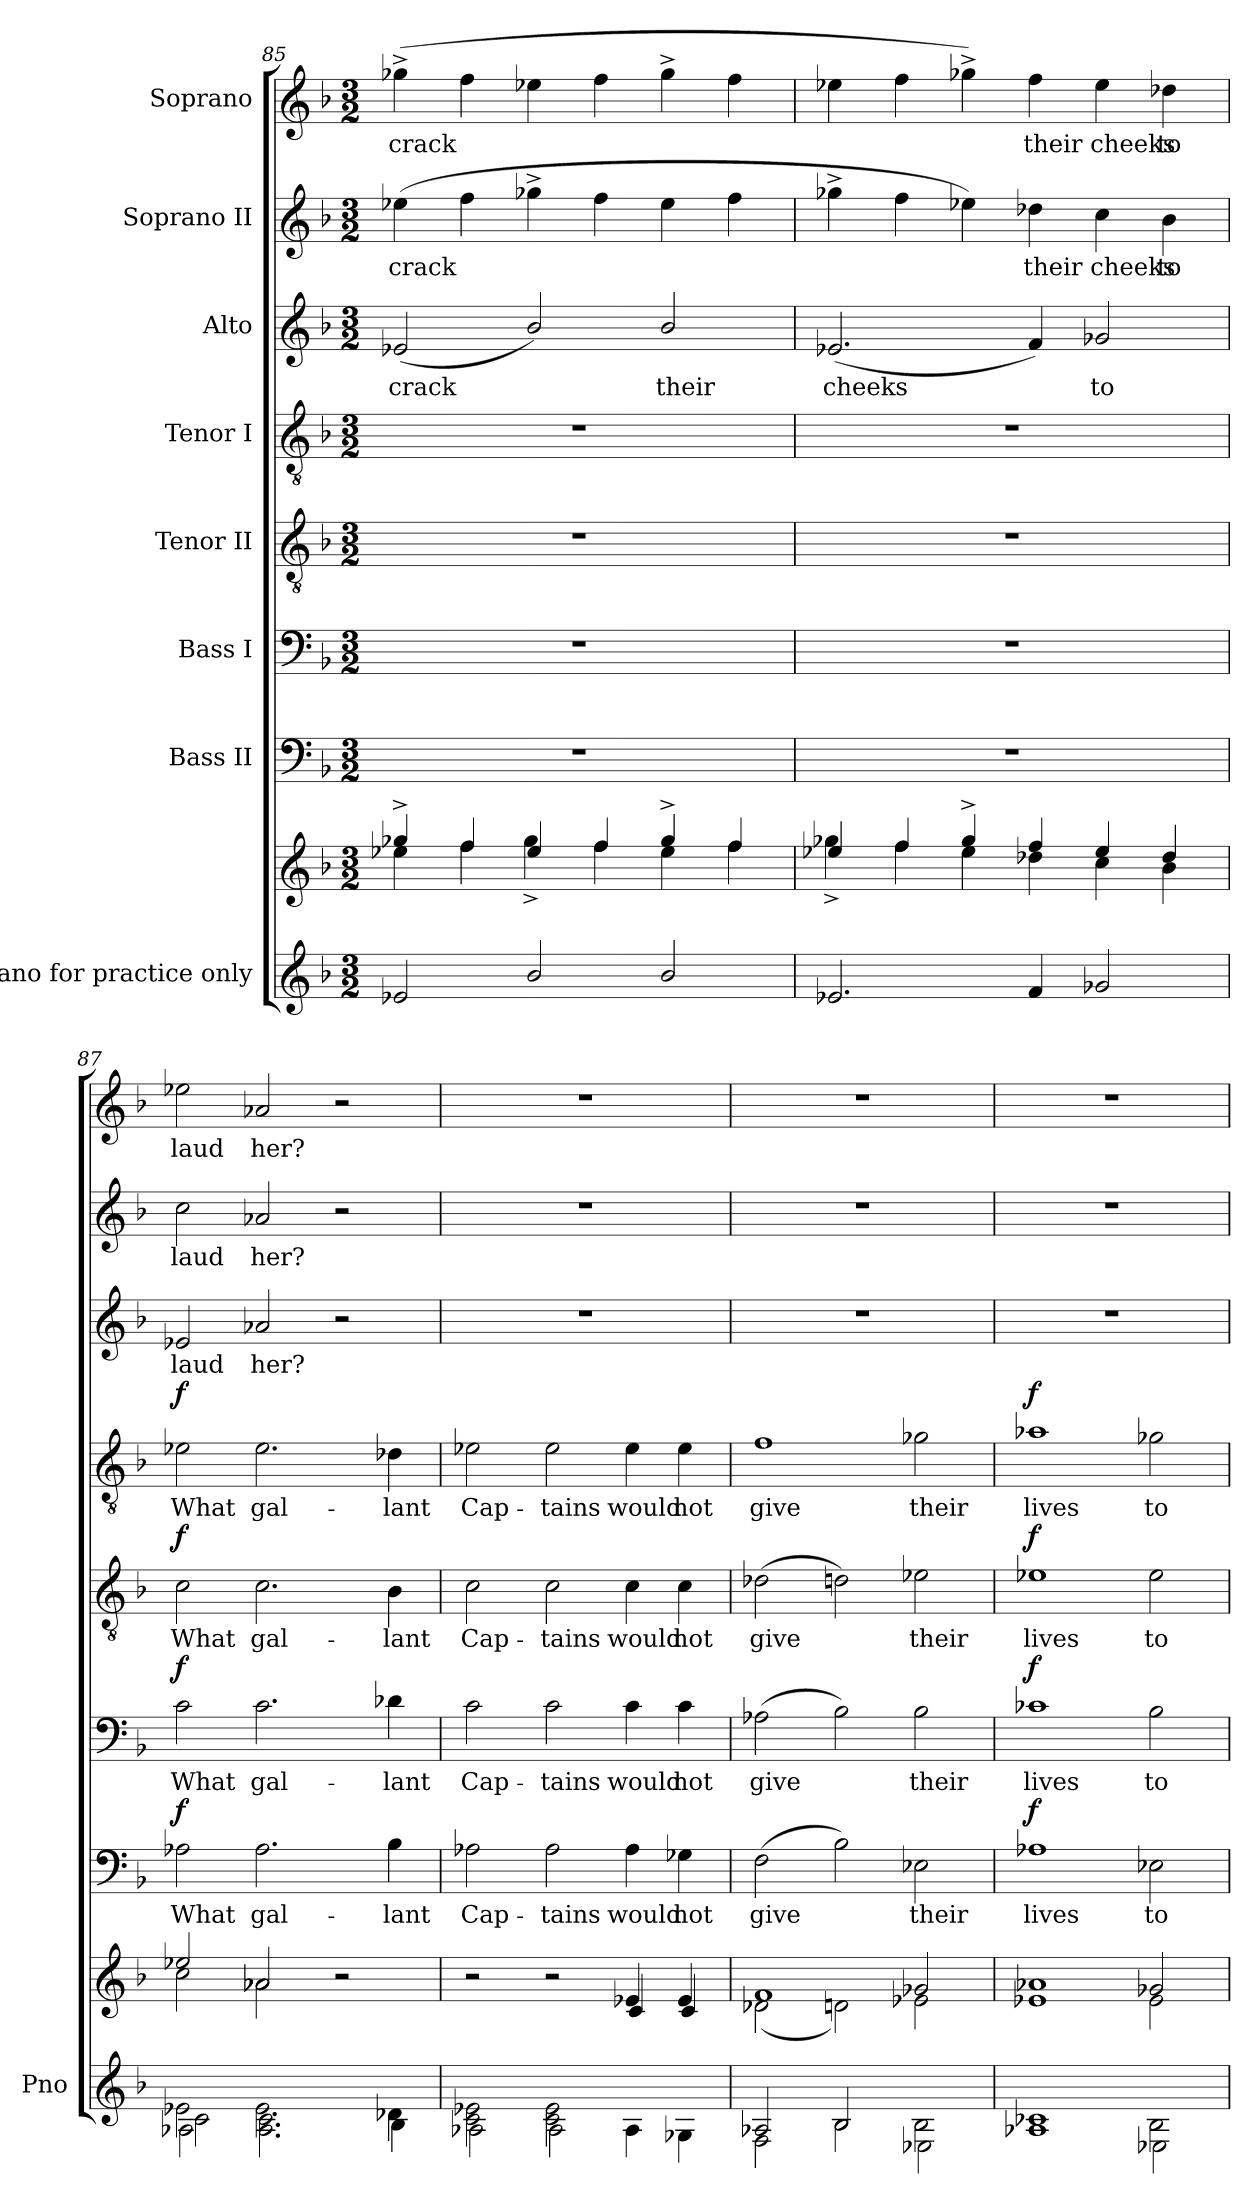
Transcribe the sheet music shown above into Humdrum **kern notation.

**kern	**kern	**kern	**text	**dynam	**kern	**text	**dynam	**kern	**text	**dynam	**kern	**text	**dynam	**kern	**text	**kern	**text	**kern	**text
*part8	*part8	*part7	*part7	*part7	*part6	*part6	*part6	*part5	*part5	*part5	*part4	*part4	*part4	*part3	*part3	*part2	*part2	*part1	*part1
*staff9	*staff8	*staff7	*staff7	*staff7	*staff6	*staff6	*staff6	*staff5	*staff5	*staff5	*staff4	*staff4	*staff4	*staff3	*staff3	*staff2	*staff2	*staff1	*staff1
*I"Piano for practice only	*	*I"Bass II	*	*	*I"Bass I	*	*	*I"Tenor II	*	*	*I"Tenor I	*	*	*I"Alto	*	*I"Soprano II	*	*I"Soprano	*
*I'Pno	*	*	*	*	*	*	*	*	*	*	*	*	*	*	*	*	*	*	*
*clefG2	*clefG2	*clefF4	*	*	*clefF4	*	*	*clefGv2	*	*	*clefGv2	*	*	*clefG2	*	*clefG2	*	*clefG2	*
*k[b-]	*k[b-]	*k[b-]	*	*	*k[b-]	*	*	*k[b-]	*	*	*k[b-]	*	*	*k[b-]	*	*k[b-]	*	*k[b-]	*
*M3/2	*M3/2	*M3/2	*	*	*M3/2	*	*	*M3/2	*	*	*M3/2	*	*	*M3/2	*	*M3/2	*	*M3/2	*
=85	=85	=85	=85	=85	=85	=85	=85	=85	=85	=85	=85	=85	=85	=85	=85	=85	=85	=85	=85
*	*^	*	*	*	*	*	*	*	*	*	*	*	*	*	*	*	*	*	*
!	!	!	!	!	!	!	!	!	!	!	!	!	!	!	!	!LO:LY:b	!	!LO:LY:b	!	!LO:LY:b
2e-X/	4gg-X^/	4ee-X\	1.r	.	.	1.r	.	.	1.r	.	.	1.r	.	.	(<2e-X/	crack	(4ee-X\	crack	(4gg-X^\	crack
.	4ff/	4ff\	.	.	.	.	.	.	.	.	.	.	.	.	.	.	4ff\	.	4ff\	.
2b-/	4ee-/	4gg-^>\	.	.	.	.	.	.	.	.	.	.	.	.	2b-/)	.	4gg-X^\	.	4ee-X\	.
.	4ff/	4ff\	.	.	.	.	.	.	.	.	.	.	.	.	.	.	4ff\	.	4ff\	.
!	!	!	!	!	!	!	!	!	!	!	!	!	!	!	!	!LO:LY:b	!	!	!	!
2b-/	4gg-^/	4ee-\	.	.	.	.	.	.	.	.	.	.	.	.	2b-/	their	4ee-\	.	4gg-^\	.
.	4ff/	4ff\	.	.	.	.	.	.	.	.	.	.	.	.	.	.	4ff\	.	4ff\	.
=86	=86	=86	=86	=86	=86	=86	=86	=86	=86	=86	=86	=86	=86	=86	=86	=86	=86	=86	=86	=86
!	!	!	!	!	!	!	!	!	!	!	!	!	!	!	!	!LO:LY:b	!	!	!	!
2.e-X/	4ee-X/	4gg-X^>\	1.r	.	.	1.r	.	.	1.r	.	.	1.r	.	.	(2.e-X/	cheeks	4gg-X^\	.	4ee-X\	.
.	4ff/	4ff\	.	.	.	.	.	.	.	.	.	.	.	.	.	.	4ff\	.	4ff\	.
.	4gg-^/	4ee-\	.	.	.	.	.	.	.	.	.	.	.	.	.	.	4ee-X\)	.	4gg-X^\)	.
!	!	!	!	!	!	!	!	!	!	!	!	!	!	!	!	!	!	!LO:LY:b	!	!LO:LY:b
4f/	4ff/	4dd-X\	.	.	.	.	.	.	.	.	.	.	.	.	4f/)	.	4dd-X\	their	4ff\	their
!	!	!	!	!	!	!	!	!	!	!	!	!	!	!	!	!LO:LY:b	!	!LO:LY:b	!	!LO:LY:b
2g-X/	4ee-/	4cc\	.	.	.	.	.	.	.	.	.	.	.	.	2g-X/	to	4cc\	cheeks	4ee-\	cheeks
!	!	!	!	!	!	!	!	!	!	!	!	!	!	!	!	!	!	!LO:LY:b	!	!LO:LY:b
.	4dd-/	4b-\	.	.	.	.	.	.	.	.	.	.	.	.	.	.	4b-\	to	4dd-X\	to
=87	=87	=87	=87	=87	=87	=87	=87	=87	=87	=87	=87	=87	=87	=87	=87	=87	=87	=87	=87	=87
*^	*	*	*	*	*	*	*	*	*	*	*	*	*	*	*	*	*	*	*	*
*	*^	*	*	*	*	*	*	*	*	*	*	*	*	*	*	*	*	*	*	*	*
*	*	*^	*	*	*	*	*	*	*	*	*	*	*	*	*	*	*	*	*	*	*	*
!	!	!	!	!	!	!	!LO:LY:b	!LO:DY:a	!	!LO:LY:b	!LO:DY:a	!	!LO:LY:b	!LO:DY:a	!	!LO:LY:b	!LO:DY:a	!	!LO:LY:b	!	!LO:LY:b	!	!LO:LY:b
2e-X\	2A-X\	2c\	2ryy	2ee-X/	2cc\	2A-X\	What	f	2c\	What	f	2c\	What	f	2e-X\	What	f	2e-X/	laud	2cc\	laud	2ee-X\	laud
!	!	!	!	!	!	!	!LO:LY:b	!	!	!LO:LY:b	!	!	!LO:LY:b	!	!	!LO:LY:b	!	!	!LO:LY:b	!	!LO:LY:b	!	!LO:LY:b
2.e-\	2.c\	1ryy	2.A-\	2a-X/	2a-\	2.A-\	gal-	.	2.c\	gal-	.	2.c\	gal-	.	2.e-\	gal-	.	2a-X/	her?	2a-X/	her?	2a-X/	her?
.	.	.	.	2r	2ryy	.	.	.	.	.	.	.	.	.	.	.	.	2r	.	2r	.	2r	.
!	!	!	!	!	!	!	!LO:LY:b	!	!	!LO:LY:b	!	!	!LO:LY:b	!	!	!LO:LY:b	!	!	!	!	!	!	!
4d-X\	4B-\	.	4ryy	.	.	4B-\	-lant	.	4d-X\	-lant	.	4B-\	-lant	.	4d-X\	-lant	.	.	.	.	.	.	.
!!LO:PB:g=z
=88	=88	=88	=88	=88	=88	=88	=88	=88	=88	=88	=88	=88	=88	=88	=88	=88	=88	=88	=88	=88	=88	=88	=88
!	!	!	!	!	!	!	!	!	!	!	!	!	!	!	!	!	!	!	!	!LO:TX:a:color=#FFFFFF:t=Make visible	!	!	!
!	!	!	!	!	!	!	!LO:LY:b	!	!	!LO:LY:b	!	!	!LO:LY:b	!	!	!LO:LY:b	!	!	!	!	!	!	!
*	*v	*v	*v	*	*	*	*	*	*	*	*	*	*	*	*	*	*	*	*	*	*	*	*
2c\ 2e-X\	2A-X\	2r	1ryy	2A-X\	Cap-	.	2c\	Cap-	.	2c\	Cap-	.	2e-X\	Cap-	.	1.r	.	1.r	.	1.r	.
!	!	!	!	!	!LO:LY:b	!	!	!LO:LY:b	!	!	!LO:LY:b	!	!	!LO:LY:b	!	!	!	!	!	!	!
2c\ 2e-\	2A-\	2r	.	2A-\	-tains	.	2c\	-tains	.	2c\	-tains	.	2e-\	-tains	.	.	.	.	.	.	.
!	!	!	!	!	!LO:LY:b	!	!	!LO:LY:b	!	!	!LO:LY:b	!	!	!LO:LY:b	!	!	!	!	!	!	!
4A-\	2ryy	4e-X/	4c/	4A-\	would	.	4c\	would	.	4c\	would	.	4e-\	would	.	.	.	.	.	.	.
!	!	!	!	!	!LO:LY:b	!	!	!LO:LY:b	!	!	!LO:LY:b	!	!	!LO:LY:b	!	!	!	!	!	!	!
4G-X\	.	4e-/	4c/	4G-X\	not	.	4c\	not	.	4c\	not	.	4e-\	not	.	.	.	.	.	.	.
=89	=89	=89	=89	=89	=89	=89	=89	=89	=89	=89	=89	=89	=89	=89	=89	=89	=89	=89	=89	=89	=89
!	!	!	!	!	!	!	!	!	!	!	!	!	!	!	!	!	!	!LO:TX:a:color=#FFFFFF:t=Make visible	!	!	!
!	!	!	!	!	!LO:LY:b	!	!	!LO:LY:b	!	!	!LO:LY:b	!	!	!LO:LY:b	!	!	!	!	!	!	!
2A-X/	2F\	1f	(2d-X\	(2F\	give	.	(2A-X\	give	.	(2d-X\	give	.	1f	give	.	1.r	.	1.r	.	1.r	.
2B-/	2B-\	.	2dn\)	2B-\)	.	.	2B-\)	.	.	2dn\)	.	.	.	.	.	.	.	.	.	.	.
!	!	!	!	!	!LO:LY:b	!	!	!LO:LY:b	!	!	!LO:LY:b	!	!	!LO:LY:b	!	!	!	!	!	!	!
2B-\	2E-X\	2g-X/	2e-X\	2E-X\	their	.	2B-\	their	.	2e-X\	their	.	2g-X\	their	.	.	.	.	.	.	.
=90	=90	=90	=90	=90	=90	=90	=90	=90	=90	=90	=90	=90	=90	=90	=90	=90	=90	=90	=90	=90	=90
!	!	!	!	!	!	!	!	!	!	!	!	!	!	!	!	!	!	!LO:TX:a:color=#FFFFFF:t=Make visible	!	!	!
!	!	!	!	!	!LO:LY:b	!LO:DY:a	!	!LO:LY:b	!LO:DY:a	!	!LO:LY:b	!LO:DY:a	!	!LO:LY:b	!LO:DY:a	!	!	!	!	!	!
1c-X	1A-X	1a-X	1e-X	1A-X	lives	f	1c-X	lives	f	1e-X	lives	f	1a-X	lives	f	1.r	.	1.r	.	1.r	.
!	!	!	!	!	!LO:LY:b	!	!	!LO:LY:b	!	!	!LO:LY:b	!	!	!LO:LY:b	!	!	!	!	!	!	!
2B-\	2E-X\	2g-X/	2e-\	2E-X\	to	.	2B-\	to	.	2e-\	to	.	2g-X\	to	.	.	.	.	.	.	.
*v	*v	*	*	*	*	*	*	*	*	*	*	*	*	*	*	*	*	*	*	*	*
*	*v	*v	*	*	*	*	*	*	*	*	*	*	*	*	*	*	*	*	*	*
=	=	=	=	=	=	=	=	=	=	=	=	=	=	=	=	=	=	=	=
*-	*-	*-	*-	*-	*-	*-	*-	*-	*-	*-	*-	*-	*-	*-	*-	*-	*-	*-	*-
